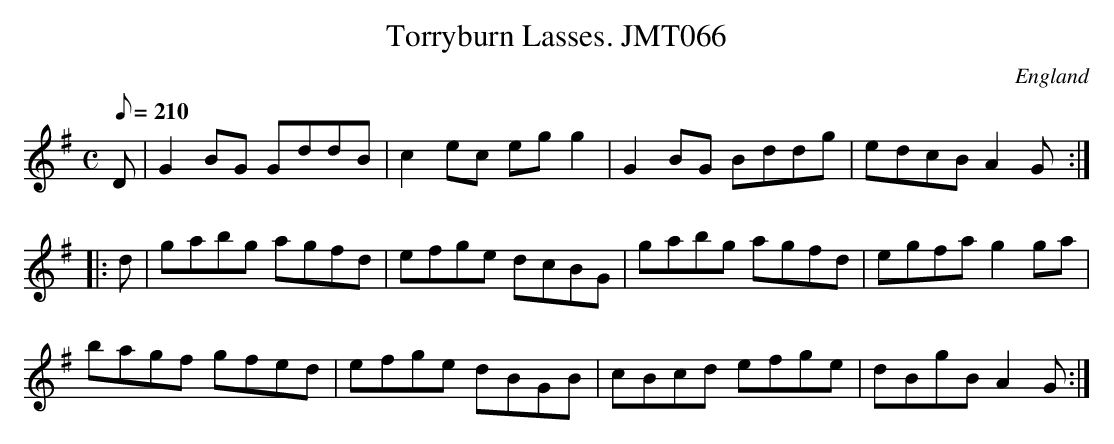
X:1
T:Torryburn Lasses. JMT066
M:C
L:1/8
Q:210
O:England
K:G
D|G2BG G-ddB|c2ec egg2|G2BG B-ddg|e-dcBA2G:|
|:d|g-abg a-gfd|e-fge d-cBG|g-abg a-gfd|e-gfag2ga|
b-agf g-fed|e-fge d-BGB|c-Bcd e-fge|d-BgBA2G:|]
